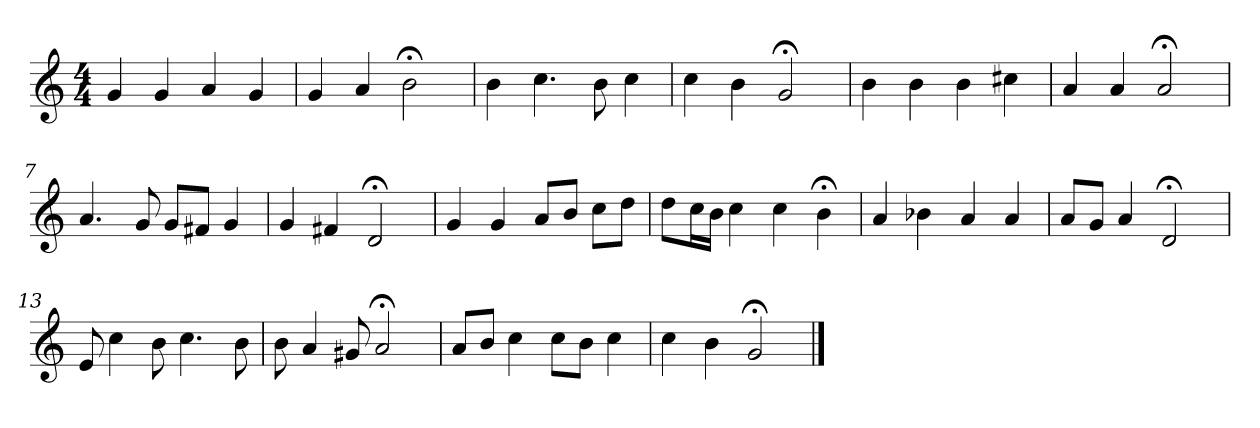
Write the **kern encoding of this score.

**kern
*part1
*staff1
*clefG2
*k[]
*C:
*M4/4
=1
4g
4g
4a
4g
=2
4g
4a
2b;<
=3
4b
4.cc
8b
4cc
=4
4cc
4b
2g;<
=5
4b
4b
4b
4cc#X
=6
4a
4a
2a;<
=7
4.a
8g
8g/L
8f#X/J
4g
=8
4g
4f#X
2d;<
=9
4g
4g
8a/L
8b/J
8cc\L
8dd\J
=10
8dd\L
16cc\L
16b\JJ
4cc
4cc
4b;<
=11
4a
4b-X
4a
4a
=12
8a/L
8g/J
4a
2d;<
=13
8e
4cc
8b
4.cc
8b
=14
8b
4a
8g#X
2a;<
=15
8a/L
8b/J
4cc
8cc\L
8b\J
4cc
=16
4cc
4b
2g;<
==
*-
